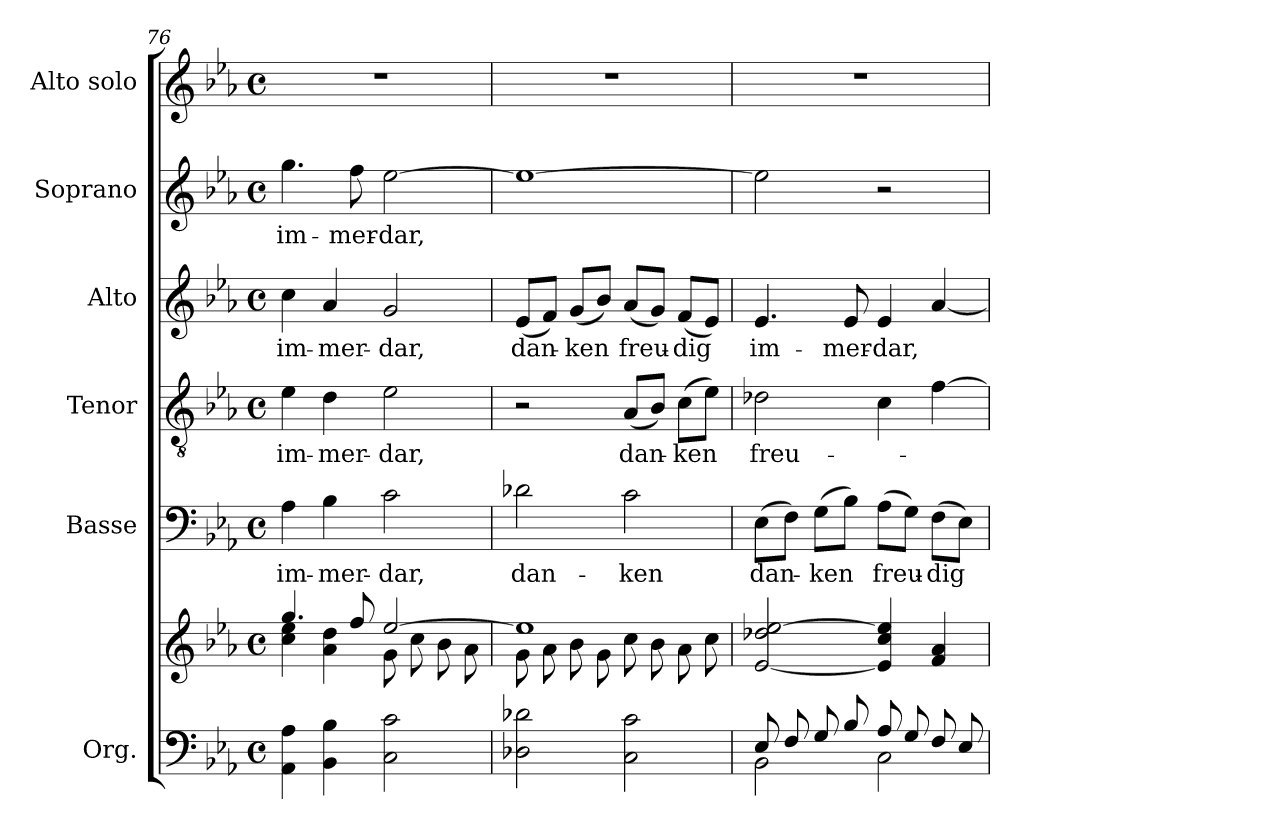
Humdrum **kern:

**kern	**kern	**kern	**text	**kern	**text	**kern	**text	**kern	**text	**kern
*part6	*part6	*part5	*part5	*part4	*part4	*part3	*part3	*part2	*part2	*part1
*staff7	*staff6	*staff5	*staff5	*staff4	*staff4	*staff3	*staff3	*staff2	*staff2	*staff1
*I"Org.	*	*I"Basse	*	*I"Tenor	*	*I"Alto	*	*I"Soprano	*	*I"Alto solo
*	*	*I'B.	*	*I'T.	*	*I'A.	*	*I'S.	*	*
!!LO:PB:g=z
*clefF4	*clefG2	*clefF4	*	*clefGv2	*	*clefG2	*	*clefG2	*	*clefG2
*k[b-e-a-]	*k[b-e-a-]	*k[b-e-a-]	*	*k[b-e-a-]	*	*k[b-e-a-]	*	*k[b-e-a-]	*	*k[b-e-a-]
*M4/4	*M4/4	*M4/4	*	*M4/4	*	*M4/4	*	*M4/4	*	*M4/4
*met(c)	*met(c)	*met(c)	*	*met(c)	*	*met(c)	*	*met(c)	*	*met(c)
=76	=76	=76	=76	=76	=76	=76	=76	=76	=76	=76
*	*^	*	*	*	*	*	*	*	*	*
!	!	!	!	!LO:LY:b	!	!LO:LY:b	!	!LO:LY:b	!	!LO:LY:b	!
4AA- 4A-	4.gg	4cc 4ee-	4A-\	im-	4e-\	im-	4cc\	im-	4.gg\	im-	1r
!	!	!	!	!LO:LY:b	!	!LO:LY:b	!	!LO:LY:b	!	!	!
4BB- 4B-	.	4a- 4dd	4B-\	-mer-	4d\	-mer-	4a-/	-mer-	.	.	.
!	!	!	!	!	!	!	!	!	!	!LO:LY:b	!
.	8ff	.	.	.	.	.	.	.	8ff\	-mer-	.
!	!	!	!	!LO:LY:b	!	!LO:LY:b	!	!LO:LY:b	!	!LO:LY:b	!
2C 2c	[2ee-	8g	2c\	-dar,	2e-\	-dar,	2g/	-dar,	[2ee-\	-dar,	.
.	.	8cc	.	.	.	.	.	.	.	.	.
.	.	8b-	.	.	.	.	.	.	.	.	.
.	.	8a-	.	.	.	.	.	.	.	.	.
=77	=77	=77	=77	=77	=77	=77	=77	=77	=77	=77	=77
!	!	!	!	!LO:LY:b	!	!	!	!LO:LY:b	!	!	!
2D-X 2d-X	1ee-]	8g	2d-X\	dan-	2r	.	(8e-/L	dan-	1ee-_	.	1r
.	.	8a-	.	.	.	.	8f/J)	.	.	.	.
!	!	!	!	!	!	!	!	!LO:LY:b	!	!	!
.	.	8b-	.	.	.	.	(8g/L	-ken	.	.	.
.	.	8g	.	.	.	.	8b-/J)	.	.	.	.
!	!	!	!	!LO:LY:b	!	!LO:LY:b	!	!LO:LY:b	!	!	!
2C 2c	.	8cc	2c\	-ken	(8A-/L	dan-	(8a-/L	freu-	.	.	.
.	.	8b-	.	.	8B-/J)	.	8g/J)	.	.	.	.
!	!	!	!	!	!	!LO:LY:b	!	!LO:LY:b	!	!	!
.	.	8a-	.	.	(8c\L	-ken	(8f/L	-dig	.	.	.
.	.	8cc	.	.	8e-\J)	.	8e-/J)	.	.	.	.
=78	=78	=78	=78	=78	=78	=78	=78	=78	=78	=78	=78
*^	*	*	*	*	*	*	*	*	*	*	*
!	!	!	!	!	!LO:LY:b	!	!LO:LY:b	!	!LO:LY:b	!	!	!
*	*	*v	*v	*	*	*	*	*	*	*	*	*
8E-	2BB-	[2e- 2dd-X [2ee-	(8E-\L	dan-	2d-X\	freu-	4.e-/	im-	2ee-\]	.	1r
8F	.	.	8F\J)	.	.	.	.	.	.	.	.
!	!	!	!	!LO:LY:b	!	!	!	!	!	!	!
8G	.	.	(8G\L	-ken	.	.	.	.	.	.	.
!	!	!	!	!	!	!	!	!LO:LY:b	!	!	!
8B-	.	.	8B-\J)	.	.	.	8e-/	-mer-	.	.	.
!	!	!	!	!LO:LY:b	!	!	!	!LO:LY:b	!	!	!
8A-	2C	4e-] 4cc 4ee-]	(8A-\L	freu-	4c\	.	4e-/	-dar,	2r	.	.
8G	.	.	8G\J)	.	.	.	.	.	.	.	.
!	!	!	!	!LO:LY:b	!	!	!	!	!	!	!
8F	.	4f 4a-	(8F\L	-dig	[4f\	.	[4a-/	.	.	.	.
8E-	.	.	8E-\J)	.	.	.	.	.	.	.	.
*v	*v	*	*	*	*	*	*	*	*	*	*
=	=	=	=	=	=	=	=	=	=	=
*-	*-	*-	*-	*-	*-	*-	*-	*-	*-	*-
